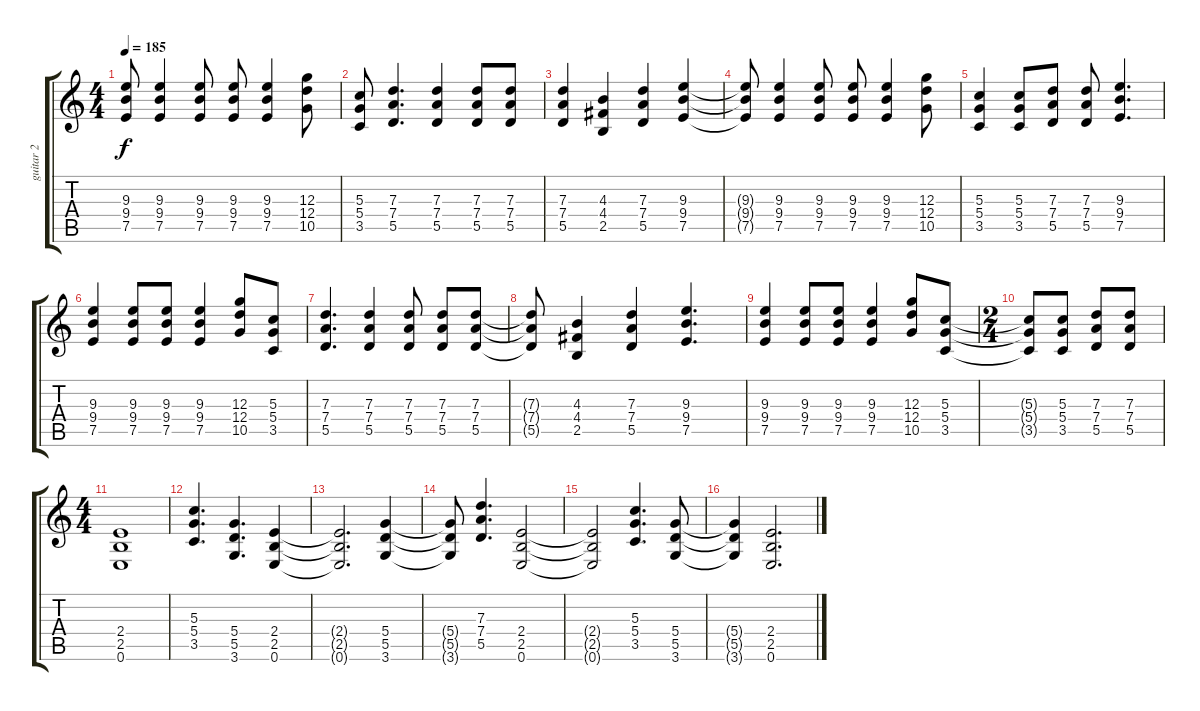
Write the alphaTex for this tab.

\track ("guitar 2" "guitar 2") {solo instrument distortionguitar}
\staff {score tabs}
\tuning (E4 B3 G3 D3 A2 E2) {hide}
\ts (4 4)
\tempo 185
\clef g2
\ks c
(9.3{t} 9.4{t} 7.5{t}).8{dy f} (9.3 9.4 7.5).4 (9.3 9.4 7.5).8 (9.3 9.4 7.5).8 (9.3 9.4 7.5).4 (12.3 12.4 10.5).8 |
(5.3 5.4 3.5).8 (7.3 7.4 5.5).4{d} (7.3 7.4 5.5).4 (7.3 7.4 5.5).8 (7.3 7.4 5.5).8 |
(7.3 7.4 5.5).4 (4.3 4.4 2.5).4 (7.3 7.4 5.5).4 (9.3 9.4 7.5).4 |
(9.3{t} 9.4{t} 7.5{t}).8 (9.3 9.4 7.5).4 (9.3 9.4 7.5).8 (9.3 9.4 7.5).8 (9.3 9.4 7.5).4 (12.3 12.4 10.5).8 |
(5.3 5.4 3.5).4 (5.3 5.4 3.5).8 (7.3 7.4 5.5).8 (7.3 7.4 5.5).8 (9.3 9.4 7.5).4{d} |
(9.3 9.4 7.5).4 (9.3 9.4 7.5).8 (9.3 9.4 7.5).8 (9.3 9.4 7.5).4 (12.3 12.4 10.5).8 (5.3 5.4 3.5).8 |
(7.3 7.4 5.5).4{d} (7.3 7.4 5.5).4 (7.3 7.4 5.5).8 (7.3 7.4 5.5).8 (7.3 7.4 5.5).8 |
(7.3{t} 7.4{t} 5.5{t}).8 (4.3 4.4 2.5).4 (7.3 7.4 5.5).4 (9.3 9.4 7.5).4{d} |
(9.3 9.4 7.5).4 (9.3 9.4 7.5).8 (9.3 9.4 7.5).8 (9.3 9.4 7.5).4 (12.3 12.4 10.5).8 (5.3 5.4 3.5).8 |
\ts (2 4)
(5.3{t} 5.4{t} 3.5{t}).8 (5.3 5.4 3.5).8 (7.3 7.4 5.5).8 (7.3 7.4 5.5).8 |
\ts (4 4)
(2.4 2.5 0.6).1 |
(5.3 5.4 3.5).4{d} (5.4 5.5 3.6).4{d} (2.4 2.5 0.6).4 |
(2.4{t} 2.5{t} 0.6{t}).2{d} (5.4 5.5 3.6).4 |
(5.4{t} 5.5{t} 3.6{t}).8 (7.3 7.4 5.5).4{d} (2.4 2.5 0.6).2 |
(2.4{t} 2.5{t} 0.6{t}).2 (5.3 5.4 3.5).4{d} (5.4 5.5 3.6).8 |
(5.4{t} 5.5{t} 3.6{t}).4 (2.4 2.5 0.6).2{d}
